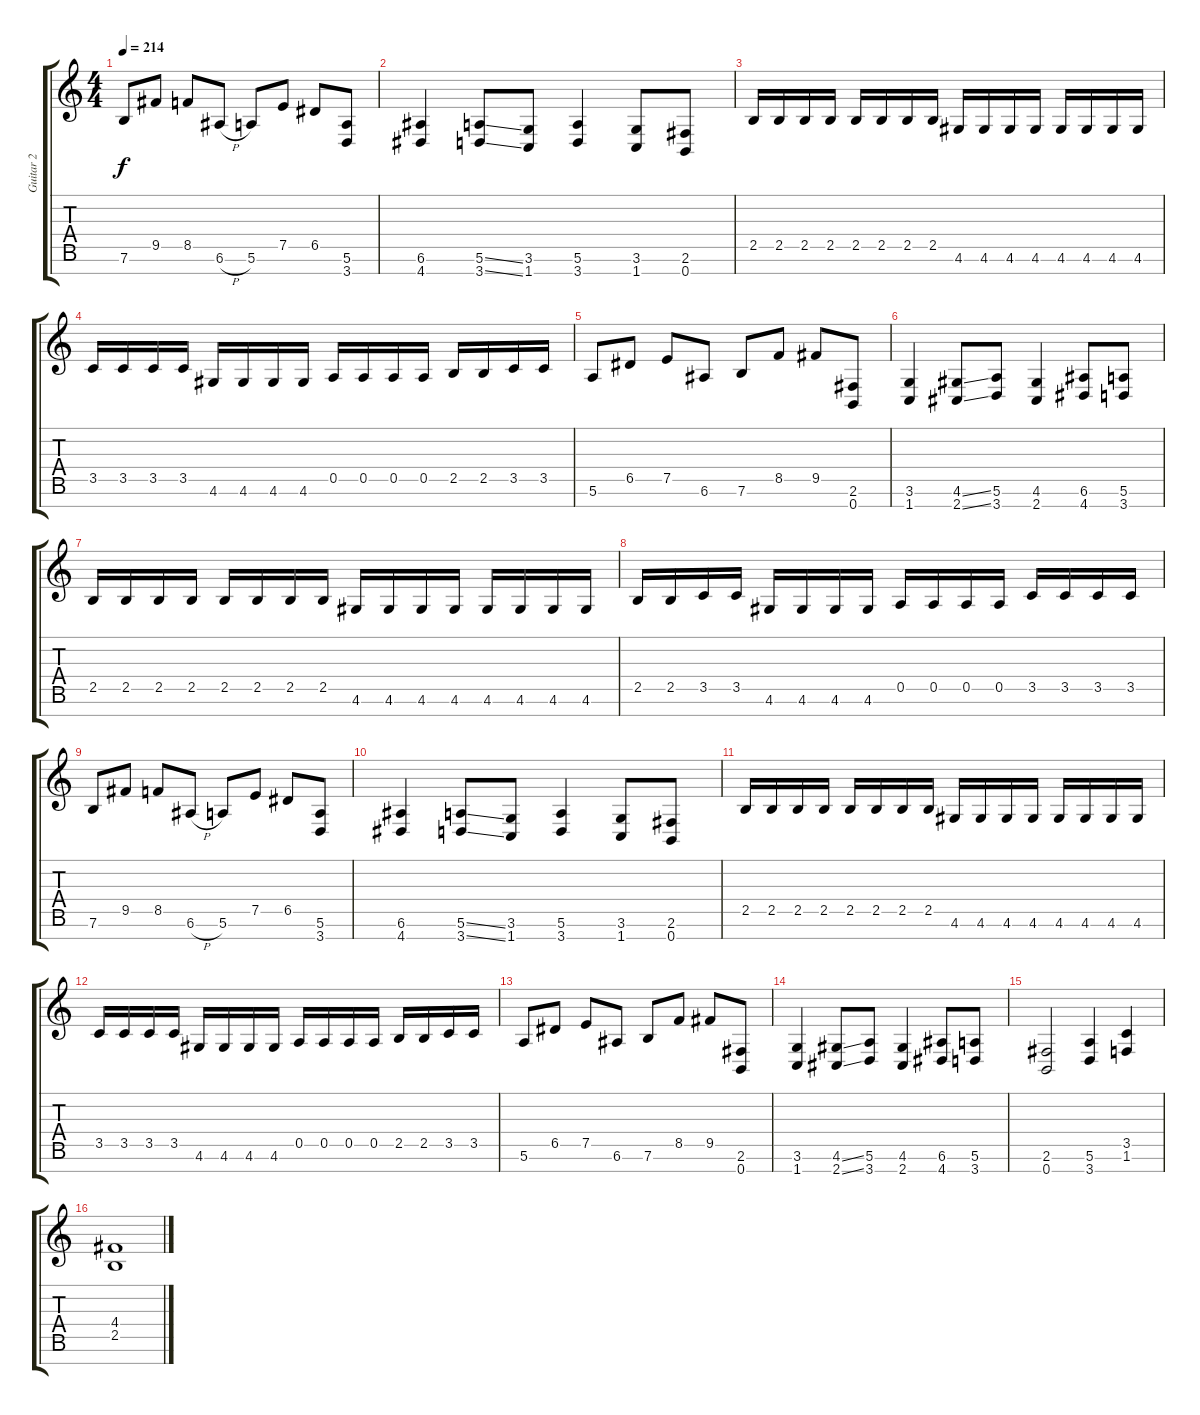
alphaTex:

\track ("Guitar 2            " "Guitar 2  ") {instrument distortionguitar}
\staff {score tabs}
\tuning (E4 B3 G3 D3 A2 E2 B1) {hide}
\ts (4 4)
\tempo 214
\clef g2
\ks c
7.6.8{dy f} 9.5.8 8.5.8 6.6{h}.8 5.6.8 7.5.8 6.5.8 (5.6 3.7).8 |
(6.6 4.7).4 (5.6{ss} 3.7{ss}).8 (3.6 1.7).8 (5.6 3.7).4 (3.6 1.7).8 (2.6 0.7).8 |
2.5.16 2.5.16 2.5.16 2.5.16 2.5.16 2.5.16 2.5.16 2.5.16 4.6.16 4.6.16 4.6.16 4.6.16 4.6.16 4.6.16 4.6.16 4.6.16 |
3.5.16 3.5.16 3.5.16 3.5.16 4.6.16 4.6.16 4.6.16 4.6.16 0.5.16 0.5.16 0.5.16 0.5.16 2.5.16 2.5.16 3.5.16 3.5.16 |
5.6.8 6.5.8 7.5.8 6.6.8 7.6.8 8.5.8 9.5.8 (2.6 0.7).8 |
(3.6 1.7).4 (4.6{ss} 2.7{ss}).8 (5.6 3.7).8 (4.6 2.7).4 (6.6 4.7).8 (5.6 3.7).8 |
2.5.16 2.5.16 2.5.16 2.5.16 2.5.16 2.5.16 2.5.16 2.5.16 4.6.16 4.6.16 4.6.16 4.6.16 4.6.16 4.6.16 4.6.16 4.6.16 |
2.5.16 2.5.16 3.5.16 3.5.16 4.6.16 4.6.16 4.6.16 4.6.16 0.5.16 0.5.16 0.5.16 0.5.16 3.5.16 3.5.16 3.5.16 3.5.16 |
7.6.8 9.5.8 8.5.8 6.6{h}.8 5.6.8 7.5.8 6.5.8 (5.6 3.7).8 |
(6.6 4.7).4 (5.6{ss} 3.7{ss}).8 (3.6 1.7).8 (5.6 3.7).4 (3.6 1.7).8 (2.6 0.7).8 |
2.5.16 2.5.16 2.5.16 2.5.16 2.5.16 2.5.16 2.5.16 2.5.16 4.6.16 4.6.16 4.6.16 4.6.16 4.6.16 4.6.16 4.6.16 4.6.16 |
3.5.16 3.5.16 3.5.16 3.5.16 4.6.16 4.6.16 4.6.16 4.6.16 0.5.16 0.5.16 0.5.16 0.5.16 2.5.16 2.5.16 3.5.16 3.5.16 |
5.6.8 6.5.8 7.5.8 6.6.8 7.6.8 8.5.8 9.5.8 (2.6 0.7).8 |
(3.6 1.7).4 (4.6{ss} 2.7{ss}).8 (5.6 3.7).8 (4.6 2.7).4 (6.6 4.7).8 (5.6 3.7).8 |
(2.6 0.7).2 (5.6 3.7).4 (3.5 1.6).4 |
(4.4 2.5).1
